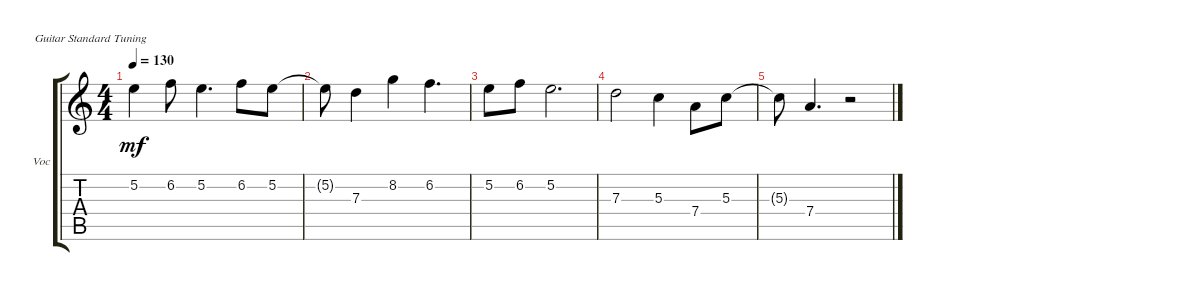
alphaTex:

\defaultSystemsLayout 4
\bracketExtendMode groupsimilarinstruments
\firstSystemTrackNameOrientation horizontal
\otherSystemsTrackNameOrientation horizontal
\track ("Vocals" "Voc") {instrument distortionguitar}
\staff {score tabs}
\tuning (E4 B3 G3 D3 A2 E2)
\ts (4 4)
\tempo 130
\clef g2
\ks c
5.2{t}.4{dy mf} 6.2.8 5.2.4{d} 6.2.8 5.2.8 |
5.2{t}.8 7.3.4 8.2.4 6.2.4{d} |
5.2.8 6.2.8 5.2.2{d} |
7.3.2 5.3.4 7.4.8 5.3.8 |
5.3{t}.8 7.4.4{d} r.2
